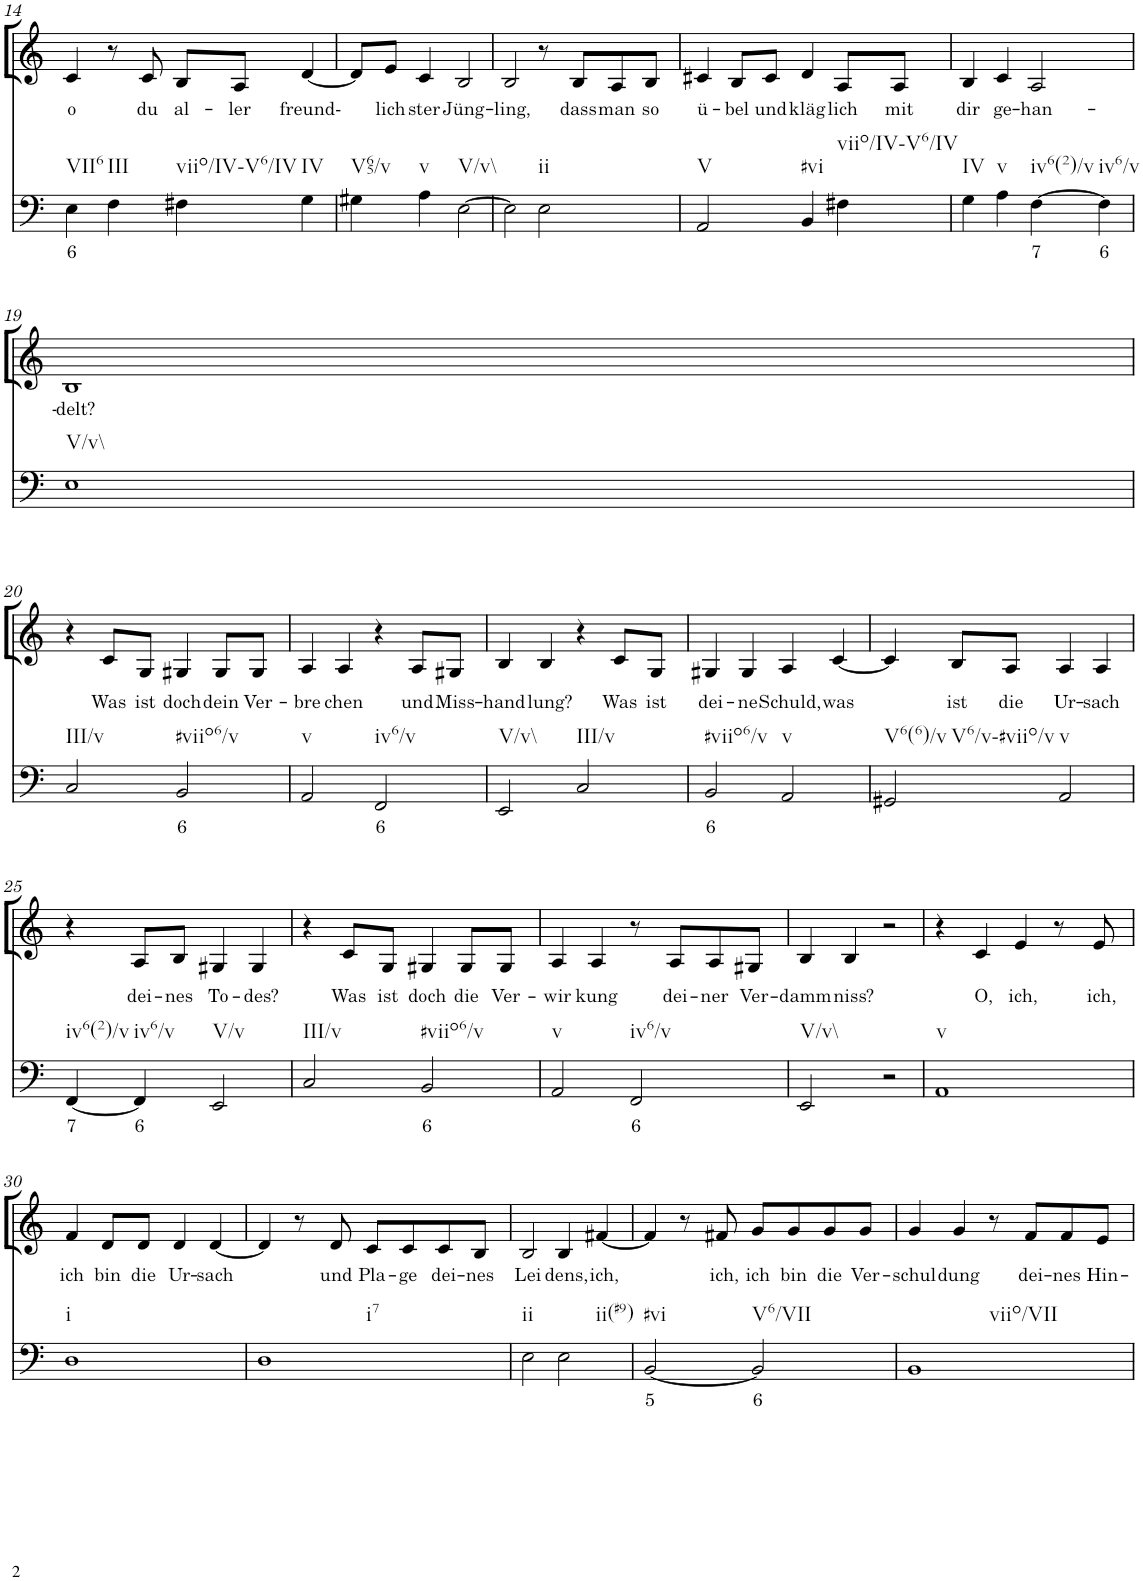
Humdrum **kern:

**kern	**text	**kern	**text
*part2	*part2	*part1	*part1
*staff2	*staff2	*staff1	*staff1
*I"Continuo	*	*I"Alto	*
!!LO:PB:g=z
*clefF4	*	*clefG2	*
*k[]	*	*k[]	*
*M4/4	*	*M4/4	*
=14	=14	=14	=14
!LO:TX:b:t=VII6	!	!	!
!	!LO:LY:b	!	!LO:LY:b
4E\	6	4c/	o
!LO:TX:b:t=III	!	!	!
4F\	.	8r	.
!	!	!	!LO:LY:b
.	.	8c/	du
!LO:TX:b:t=viio/IV-V6/IV	!	!	!
!	!	!	!LO:LY:b
4F#X\	.	8B/L	al-
!	!	!	!LO:LY:b
.	.	8A/J	ler
!LO:TX:b:t=IV	!	!	!
!	!	!	!LO:LY:b
4G\	.	[4d/	freund-
=15	=15	=15	=15
!LO:TX:b:t=V65/v	!	!	!
4G#X\	.	8d/L]	.
!	!	!	!LO:LY:b
.	.	8e/J	lich-
!LO:TX:b:t=v	!	!	!
!	!	!	!LO:LY:b
4A\	.	4c/	ster
!LO:TX:b:t=V/v\\	!	!	!
!	!	!	!LO:LY:b
[2E\	.	2B/	Jüng-
=16	=16	=16	=16
!	!	!	!LO:LY:b
2E\]	.	2B/	ling,
!LO:TX:b:t=ii	!	!	!
2E\	.	8r	.
!	!	!	!LO:LY:b
.	.	8B/L	dass
!	!	!	!LO:LY:b
.	.	8A/	man
!	!	!	!LO:LY:b
.	.	8B/J	so
=17	=17	=17	=17
!LO:TX:b:t=V	!	!	!
!	!	!	!LO:LY:b
2AA/	.	4c#X/	ü-
!	!	!	!LO:LY:b
.	.	8B/L	bel
!	!	!	!LO:LY:b
.	.	8c#/J	und
!LO:TX:b:t=#vi	!	!	!
!	!	!	!LO:LY:b
4BB/	.	4d/	kläg-
!LO:TX:b:t=viio/IV-V6/IV	!	!	!
!	!	!	!LO:LY:b
4F#X\	.	8A/L	lich
!	!	!	!LO:LY:b
.	.	8A/J	mit
=18	=18	=18	=18
!LO:TX:b:t=IV	!	!	!
!	!	!	!LO:LY:b
4G\	.	4B/	dir
!LO:TX:b:t=v	!	!	!
!	!	!	!LO:LY:b
4A\	.	4c/	ge-
!LO:TX:b:t=iv6(2)/v	!	!	!
!	!LO:LY:b	!	!LO:LY:b
[4F\	7	2A/	han-
!LO:TX:b:t=iv6/v	!	!	!
!	!LO:LY:b	!	!
4F\]	6	.	.
!!LO:LB:g=z
=19	=19	=19	=19
!LO:TX:b:t=V/v\\	!	!	!
!	!	!	!LO:LY:b
1E	.	1B	delt?
!!LO:LB:g=z
=20	=20	=20	=20
!LO:TX:b:t=III/v	!	!	!
2C/	.	4r	.
!	!	!	!LO:LY:b
.	.	8c/L	Was
!	!	!	!LO:LY:b
.	.	8G/J	ist
!LO:TX:b:t=#viio6/v	!	!	!
!	!LO:LY:b	!	!LO:LY:b
2BB/	6	4G#X/	doch
!	!	!	!LO:LY:b
.	.	8G#/L	dein
!	!	!	!LO:LY:b
.	.	8G#/J	Ver-
=21	=21	=21	=21
!LO:TX:b:t=v	!	!	!
!	!	!	!LO:LY:b
2AA/	.	4A/	bre-
!	!	!	!LO:LY:b
.	.	4A/	chen
!LO:TX:b:t=iv6/v	!	!	!
!	!LO:LY:b	!	!
2FF/	6	4r	.
!	!	!	!LO:LY:b
.	.	8A/L	und
!	!	!	!LO:LY:b
.	.	8G#X/J	Miss-
=22	=22	=22	=22
!LO:TX:b:t=V/v\\	!	!	!
!	!	!	!LO:LY:b
2EE/	.	4B/	hand-
!	!	!	!LO:LY:b
.	.	4B/	lung?
!LO:TX:b:t=III/v	!	!	!
2C/	.	4r	.
!	!	!	!LO:LY:b
.	.	8c/L	Was
!	!	!	!LO:LY:b
.	.	8G/J	ist
=23	=23	=23	=23
!LO:TX:b:t=#viio6/v	!	!	!
!	!LO:LY:b	!	!LO:LY:b
2BB/	6	4G#X/	dei-
!	!	!	!LO:LY:b
.	.	4G#/	ne
!LO:TX:b:t=v	!	!	!
!	!	!	!LO:LY:b
2AA/	.	4A/	Schuld,
!	!	!	!LO:LY:b
.	.	[4c/	was
=24	=24	=24	=24
!LO:TX:b:t=V6(6)/v	!	!	!
!LO:TX:b:t=V6/v-#viio/v	!	!	!
2GG#X/	.	4c/]	.
!	!	!	!LO:LY:b
.	.	8B/L	ist
!	!	!	!LO:LY:b
.	.	8A/J	die
!LO:TX:b:t=v	!	!	!
!	!	!	!LO:LY:b
2AA/	.	4A/	Ur-
!	!	!	!LO:LY:b
.	.	4A/	sach
!!LO:LB:g=z
=25	=25	=25	=25
!LO:TX:b:t=iv6(2)/v	!	!	!
!	!LO:LY:b	!	!
[4FF/	7	4r	.
!LO:TX:b:t=iv6/v	!	!	!
!	!LO:LY:b	!	!LO:LY:b
4FF/]	6	8A/L	dei-
!	!	!	!LO:LY:b
.	.	8B/J	nes
!LO:TX:b:t=V/v	!	!	!
!	!	!	!LO:LY:b
2EE/	.	4G#X/	To-
!	!	!	!LO:LY:b
.	.	4G#/	des?
=26	=26	=26	=26
!LO:TX:b:t=III/v	!	!	!
2C/	.	4r	.
!	!	!	!LO:LY:b
.	.	8c/L	Was
!	!	!	!LO:LY:b
.	.	8G/J	ist
!LO:TX:b:t=#viio6/v	!	!	!
!	!LO:LY:b	!	!LO:LY:b
2BB/	6	4G#X/	doch
!	!	!	!LO:LY:b
.	.	8G#/L	die
!	!	!	!LO:LY:b
.	.	8G#/J	Ver-
=27	=27	=27	=27
!LO:TX:b:t=v	!	!	!
!	!	!	!LO:LY:b
2AA/	.	4A/	wir-
!	!	!	!LO:LY:b
.	.	4A/	kung
!LO:TX:b:t=iv6/v	!	!	!
!	!LO:LY:b	!	!
2FF/	6	8r	.
!	!	!	!LO:LY:b
.	.	8A/L	dei-
!	!	!	!LO:LY:b
.	.	8A/	ner
!	!	!	!LO:LY:b
.	.	8G#X/J	Ver-
=28	=28	=28	=28
!LO:TX:b:t=V/v\\	!	!	!
!	!	!	!LO:LY:b
2EE/	.	4B/	damm-
!	!	!	!LO:LY:b
.	.	4B/	niss?
2r	.	2r	.
=29	=29	=29	=29
!LO:TX:b:t=v	!	!	!
1AA	.	4r	.
!	!	!	!LO:LY:b
.	.	4c/	O,
!	!	!	!LO:LY:b
.	.	4e/	ich,
.	.	8r	.
!	!	!	!LO:LY:b
.	.	8e/	ich,
!!LO:LB:g=z
=30	=30	=30	=30
!LO:TX:b:t=i	!	!	!
!	!	!	!LO:LY:b
1D	.	4f/	ich
!	!	!	!LO:LY:b
.	.	8d/L	bin
!	!	!	!LO:LY:b
.	.	8d/J	die
!	!	!	!LO:LY:b
.	.	4d/	Ur-
!	!	!	!LO:LY:b
.	.	[4d/	sach
=31	=31	=31	=31
!LO:TX:b:t=i7	!	!	!
1D	.	4d/]	.
.	.	8r	.
!	!	!	!LO:LY:b
.	.	8d/	und
!	!	!	!LO:LY:b
.	.	8c/L	Pla-
!	!	!	!LO:LY:b
.	.	8c/	ge
!	!	!	!LO:LY:b
.	.	8c/	dei-
!	!	!	!LO:LY:b
.	.	8B/J	nes
=32	=32	=32	=32
!LO:TX:b:t=ii	!	!	!
!	!	!	!LO:LY:b
2E\	.	2B/	Lei-
!LO:TX:b:t=ii(#9)	!	!	!
!	!	!	!LO:LY:b
2E\	.	4B/	dens,
!	!	!	!LO:LY:b
.	.	[4f#X/	ich,
=33	=33	=33	=33
!LO:TX:b:t=#vi	!	!	!
!	!LO:LY:b	!	!
[2BB/	5	4f#/]	.
.	.	8r	.
!	!	!	!LO:LY:b
.	.	8f#X/	ich,
!LO:TX:b:t=V6/VII	!	!	!
!	!LO:LY:b	!	!LO:LY:b
2BB/]	6	8g/L	ich
!	!	!	!LO:LY:b
.	.	8g/	bin
!	!	!	!LO:LY:b
.	.	8g/	die
!	!	!	!LO:LY:b
.	.	8g/J	Ver-
=34	=34	=34	=34
!LO:TX:b:t=viio/VII	!	!	!
!	!	!	!LO:LY:b
1BB	.	4g/	schul-
!	!	!	!LO:LY:b
.	.	4g/	dung
.	.	8r	.
!	!	!	!LO:LY:b
.	.	8f/L	dei-
!	!	!	!LO:LY:b
.	.	8f/	nes
!	!	!	!LO:LY:b
.	.	8e/J	Hin-
=	=	=	=
*-	*-	*-	*-
